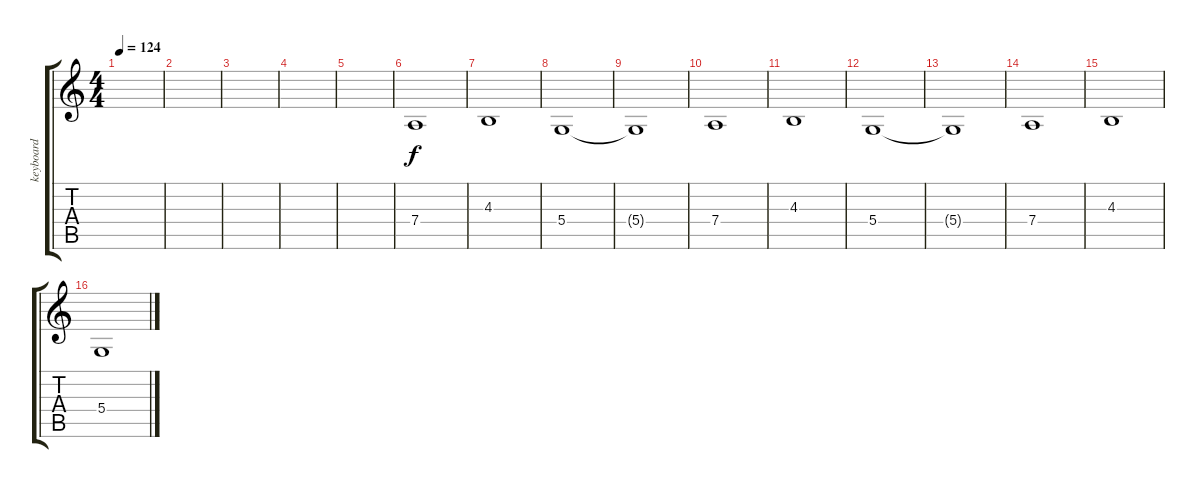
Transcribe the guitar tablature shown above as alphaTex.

\track ("keyboard" "keyboard") {instrument rockorgan}
\staff {score tabs}
\tuning (E4 B3 G3 D3 A2 E2) {hide}
\ts (4 4)
\tempo 124
\clef g2
\ks c
|
|
|
|
|
7.4.1 |
4.3.1 |
5.4.1 |
5.4{t}.1 |
7.4.1 |
4.3.1 |
5.4.1 |
5.4{t}.1 |
7.4.1 |
4.3.1 |
5.4.1
